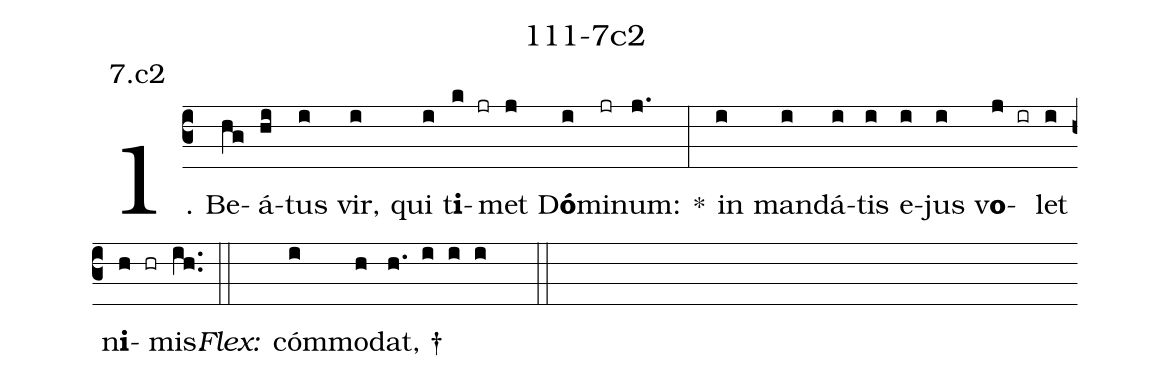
name: 111-7c2;
annotation: 7.c2;
%%
(c3)1. Be(hg)á(hi)tus(i) vir,(i) qui(i) t<b>i</b>(k jr)met(j) D<b>ó</b>(i)mi(jr)num:(j.) *(:) in(i) man(i)dá(i)tis(i) e(i)jus(i) v<b>o</b>(j ir)let(i) n<b>i</b>(h hr)mis.(ih..) (::)
<i>Flex:</i>()  cóm(i)mo(h)dat, †(h. i i i  ::)
